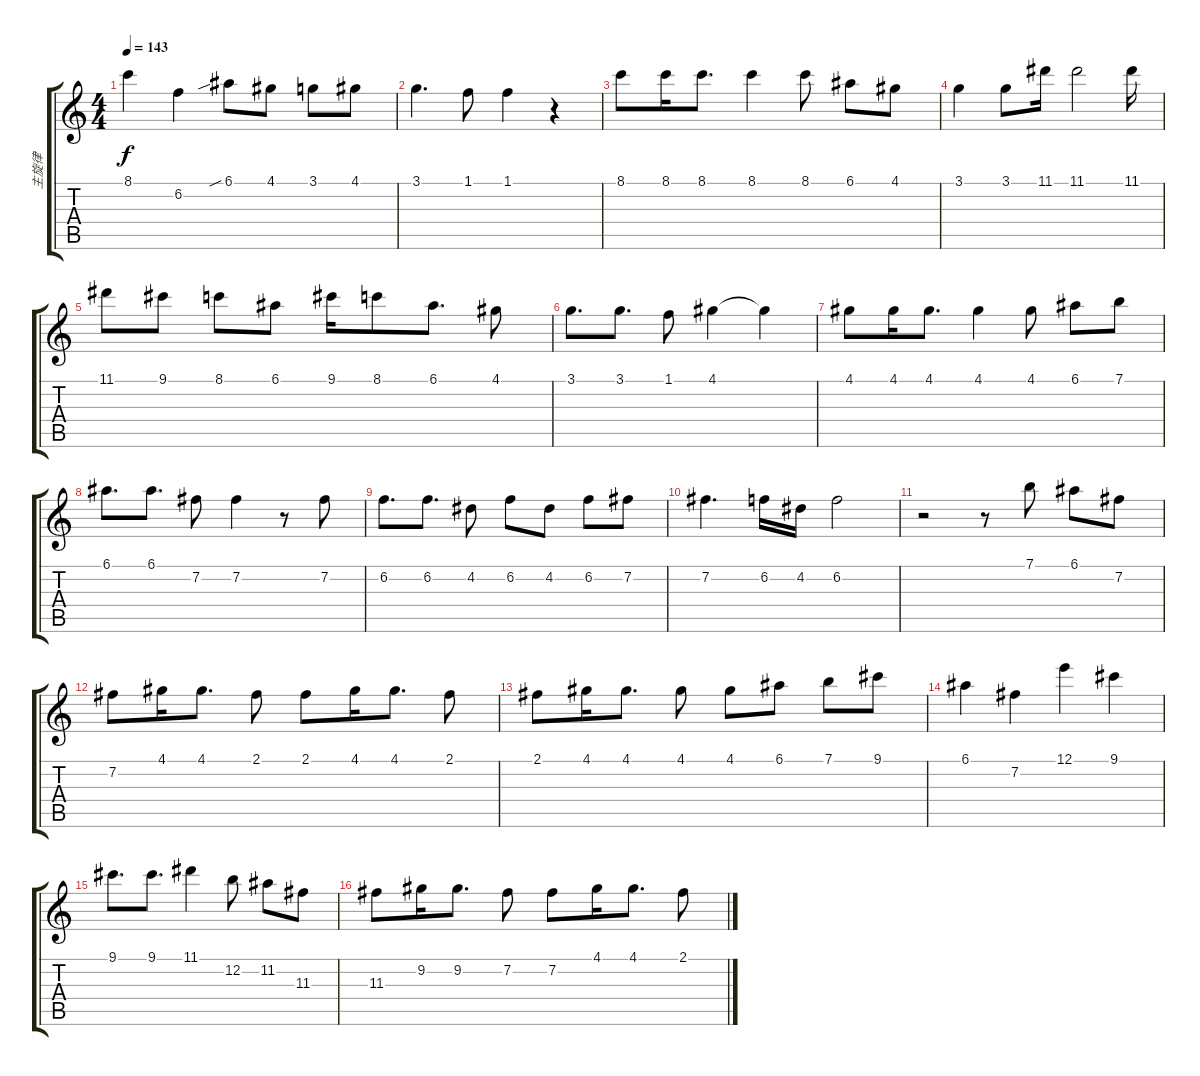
\track ("主旋律" "主旋律") {instrument distortionguitar}
\staff {score tabs}
\tuning (E4 B3 G3 D3 A2 E2) {hide}
\ts (4 4)
\tempo 143
\clef g2
\ks c
8.1.4{dy f} 6.2.4 6.1{sib}.8 4.1.8 3.1.8 4.1.8 |
3.1.4{d} 1.1.8 1.1.4 r.4 |
8.1.8 8.1.16 8.1.8{d} 8.1.4 8.1.8 6.1.8 4.1.8 |
3.1.4 3.1.8 11.1.16 11.1.2 11.1.16 |
11.1.8 9.1.8 8.1.8 6.1.8 9.1.16 8.1.8 6.1.8{d} 4.1.8 |
3.1.8{d} 3.1.8{d} 1.1.8 4.1.4 4.1{t}.4 |
4.1.8 4.1.16 4.1.8{d} 4.1.4 4.1.8 6.1.8 7.1.8 |
6.1.8{d} 6.1.8{d} 7.2.8 7.2.4 r.8 7.2.8 |
6.2.8{d} 6.2.8{d} 4.2.8 6.2.8 4.2.8 6.2.8 7.2.8 |
7.2.4{d} 6.2.16 4.2.16 6.2.2 |
r.2 r.8 7.1.8 6.1.8 7.2.8 |
7.2.8 4.1.16 4.1.8{d} 2.1.8 2.1.8 4.1.16 4.1.8{d} 2.1.8 |
2.1.8 4.1.16 4.1.8{d} 4.1.8 4.1.8 6.1.8 7.1.8 9.1.8 |
6.1.4 7.2.4 12.1.4 9.1.4 |
9.1.8{d} 9.1.8{d} 11.1.4 12.2.8 11.2.8 11.3.8 |
11.3.8 9.2.16 9.2.8{d} 7.2.8 7.2.8 4.1.16 4.1.8{d} 2.1.8
